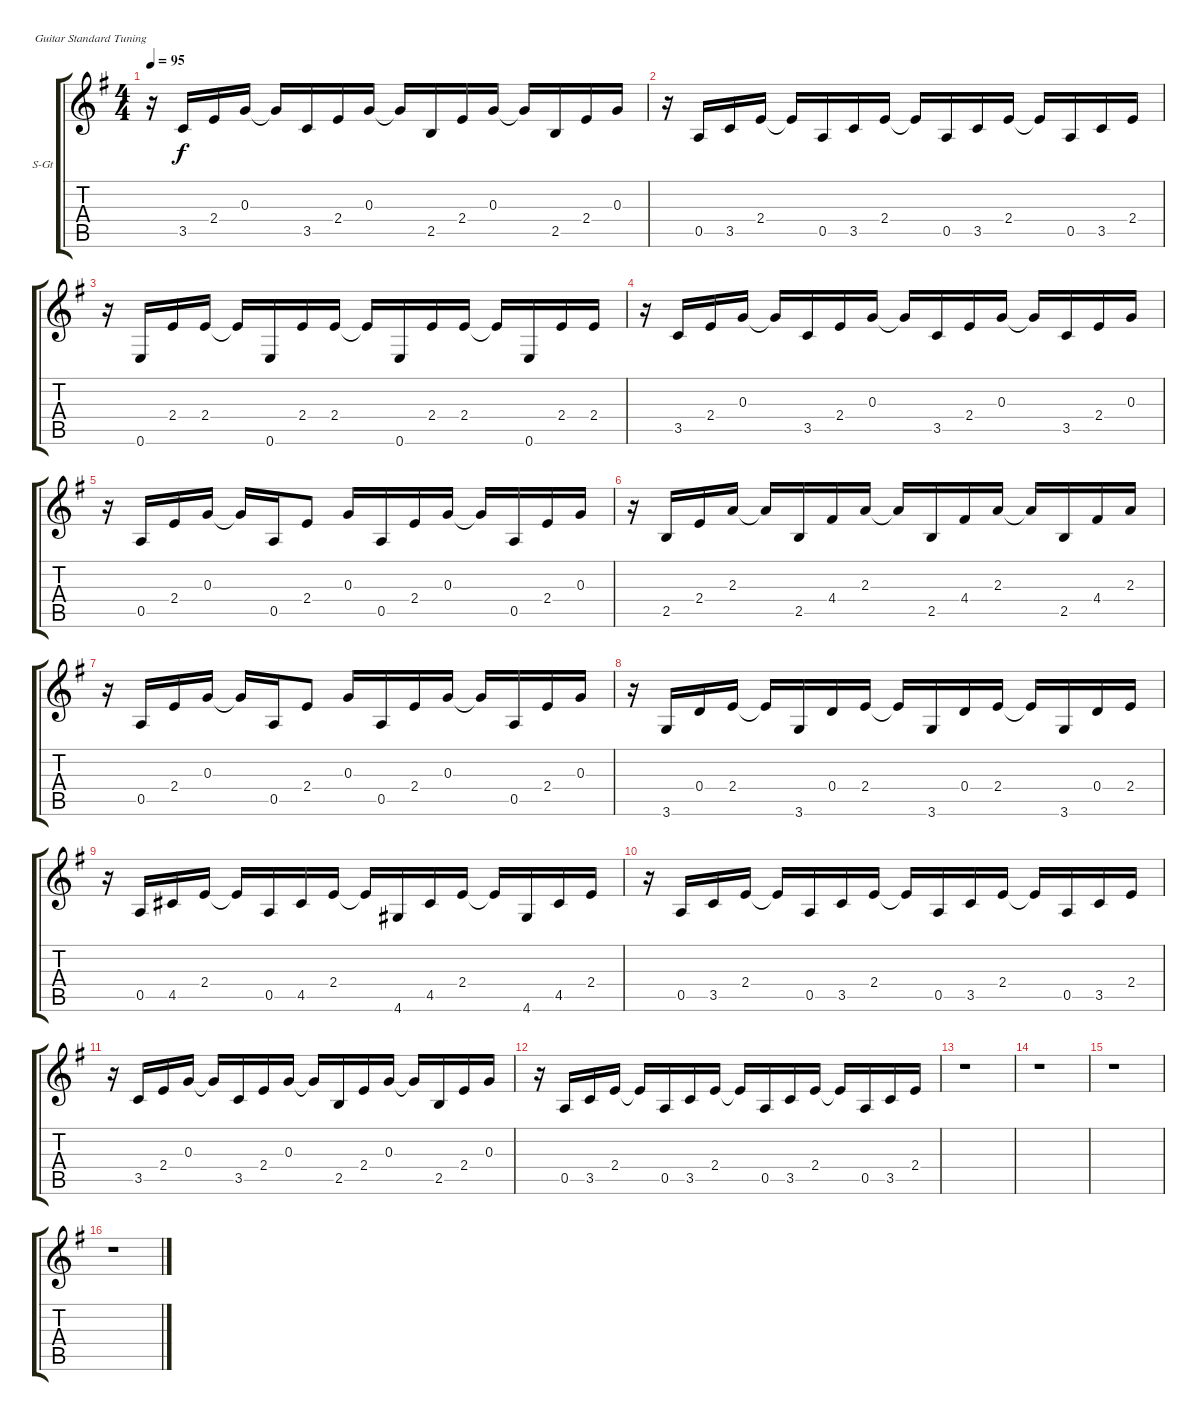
\bracketExtendMode groupsimilarinstruments
\firstSystemTrackNameOrientation horizontal
\otherSystemsTrackNameOrientation horizontal
\track ("Tiple 2 (12 string guitar)" "S-Gt") {instrument acousticguitarsteel}
\staff {score tabs}
\tuning (E4 B3 G3 D3 A2 E2)
\ts (4 4)
\tempo 95
\clef g2
\ks g
r.16{dy f} 3.5.16 2.4.16 0.3.16 0.3{t}.16 3.5.16 2.4.16 0.3.16 0.3{t}.16 2.5.16 2.4.16 0.3.16 0.3{t}.16 2.5.16 2.4.16 0.3.16 |
r.16 0.5.16 3.5.16 2.4.16 2.4{t}.16 0.5.16 3.5.16 2.4.16 2.4{t}.16 0.5.16 3.5.16 2.4.16 2.4{t}.16 0.5.16 3.5.16 2.4.16 |
r.16 0.6.16 2.4.16 2.4.16 2.4{t}.16 0.6.16 2.4.16 2.4.16 2.4{t}.16 0.6.16 2.4.16 2.4.16 2.4{t}.16 0.6.16 2.4.16 2.4.16 |
r.16 3.5.16 2.4.16 0.3.16 0.3{t}.16 3.5.16 2.4.16 0.3.16 0.3{t}.16 3.5.16 2.4.16 0.3.16 0.3{t}.16 3.5.16 2.4.16 0.3.16 |
r.16 0.5.16 2.4.16 0.3.16 0.3{t}.16 0.5.16 2.4.8 0.3.16 0.5.16 2.4.16 0.3.16 0.3{t}.16 0.5.16 2.4.16 0.3.16 |
r.16 2.5.16 2.4.16 2.3.16 2.3{t}.16 2.5.16 4.4.16 2.3.16 2.3{t}.16 2.5.16 4.4.16 2.3.16 2.3{t}.16 2.5.16 4.4.16 2.3.16 |
r.16 0.5.16 2.4.16 0.3.16 0.3{t}.16 0.5.16 2.4.8 0.3.16 0.5.16 2.4.16 0.3.16 0.3{t}.16 0.5.16 2.4.16 0.3.16 |
r.16 3.6.16 0.4.16 2.4.16 2.4{t}.16 3.6.16 0.4.16 2.4.16 2.4{t}.16 3.6.16 0.4.16 2.4.16 2.4{t}.16 3.6.16 0.4.16 2.4.16 |
r.16 0.5.16 4.5.16 2.4.16 2.4{t}.16 0.5.16 4.5.16 2.4.16 2.4{t}.16 4.6.16 4.5.16 2.4.16 2.4{t}.16 4.6.16 4.5.16 2.4.16 |
r.16 0.5.16 3.5.16 2.4.16 2.4{t}.16 0.5.16 3.5.16 2.4.16 2.4{t}.16 0.5.16 3.5.16 2.4.16 2.4{t}.16 0.5.16 3.5.16 2.4.16 |
r.16 3.5.16 2.4.16 0.3.16 0.3{t}.16 3.5.16 2.4.16 0.3.16 0.3{t}.16 2.5.16 2.4.16 0.3.16 0.3{t}.16 2.5.16 2.4.16 0.3.16 |
r.16 0.5.16 3.5.16 2.4.16 2.4{t}.16 0.5.16 3.5.16 2.4.16 2.4{t}.16 0.5.16 3.5.16 2.4.16 2.4{t}.16 0.5.16 3.5.16 2.4.16 |
r.1 |
r.1 |
r.1 |
r.1
